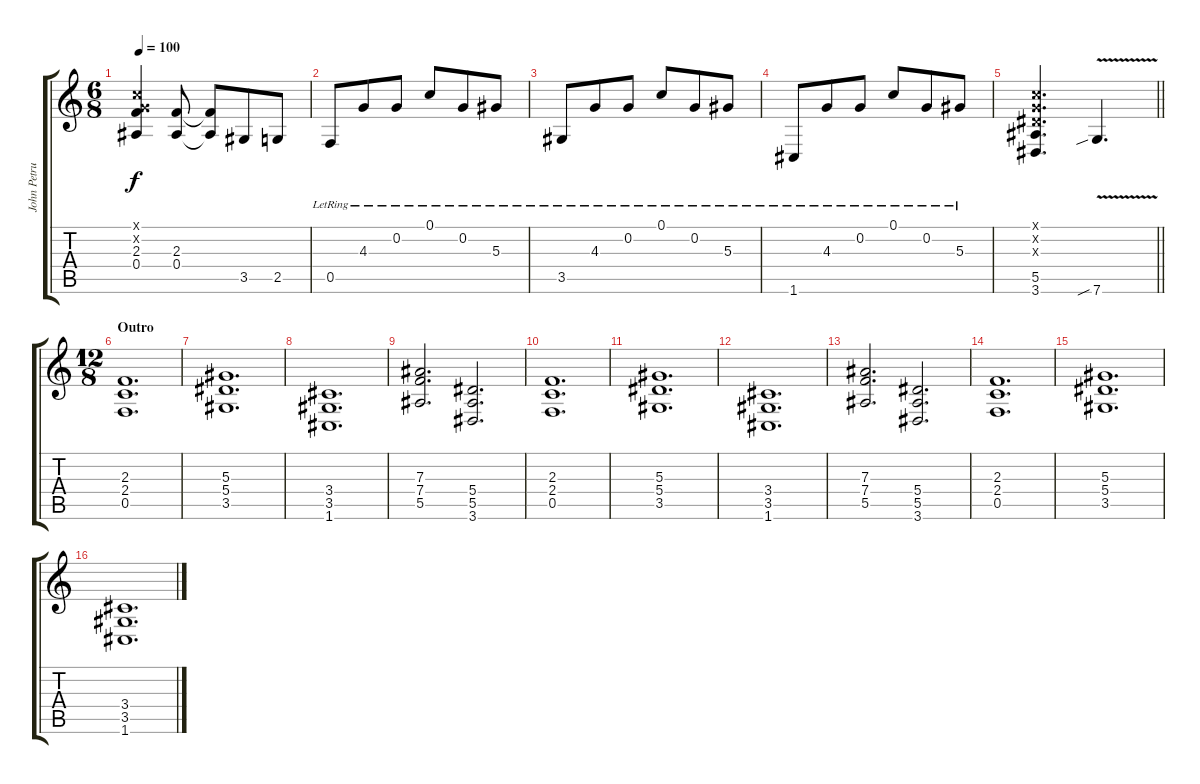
\track ("John Petrucci" "John Petru") {instrument distortionguitar}
\staff {score tabs}
\tuning (C4 G3 Eb3 Bb2 F2 C2) {hide}
\ts (6 8)
\tempo 100
\clef g2
\ks c
(0.1{x} 0.2{x} 2.3 0.4).4{dy f} (2.3 0.4).8 (2.3{t} 0.4{t}).8 3.5.8 2.5.8 |
0.5{lr}.8 4.3{lr}.8 0.2{lr}.8 0.1{lr}.8 0.2{lr}.8 5.3{lr}.8 |
3.5{lr}.8 4.3{lr}.8 0.2{lr}.8 0.1{lr}.8 0.2{lr}.8 5.3{lr}.8 |
1.6{lr}.8 4.3{lr}.8 0.2{lr}.8 0.1{lr}.8 0.2{lr}.8 5.3{lr}.8 |
\barLineRight lightlight
(0.1{x} 0.2{x} 0.3{x} 5.5 3.6).4{d} 7.6{v sib}.4{d} |
\ts (12 8)
\section ("" "Outro")
(2.3 2.4 0.5).1{d} |
(5.3 5.4 3.5).1{d} |
(3.4 3.5 1.6).1{d} |
(7.3 7.4 5.5).2{d} (5.4 5.5 3.6).2{d} |
(2.3 2.4 0.5).1{d} |
(5.3 5.4 3.5).1{d} |
(3.4 3.5 1.6).1{d} |
(7.3 7.4 5.5).2{d} (5.4 5.5 3.6).2{d} |
(2.3 2.4 0.5).1{d} |
(5.3 5.4 3.5).1{d} |
(3.4 3.5 1.6).1{d}
